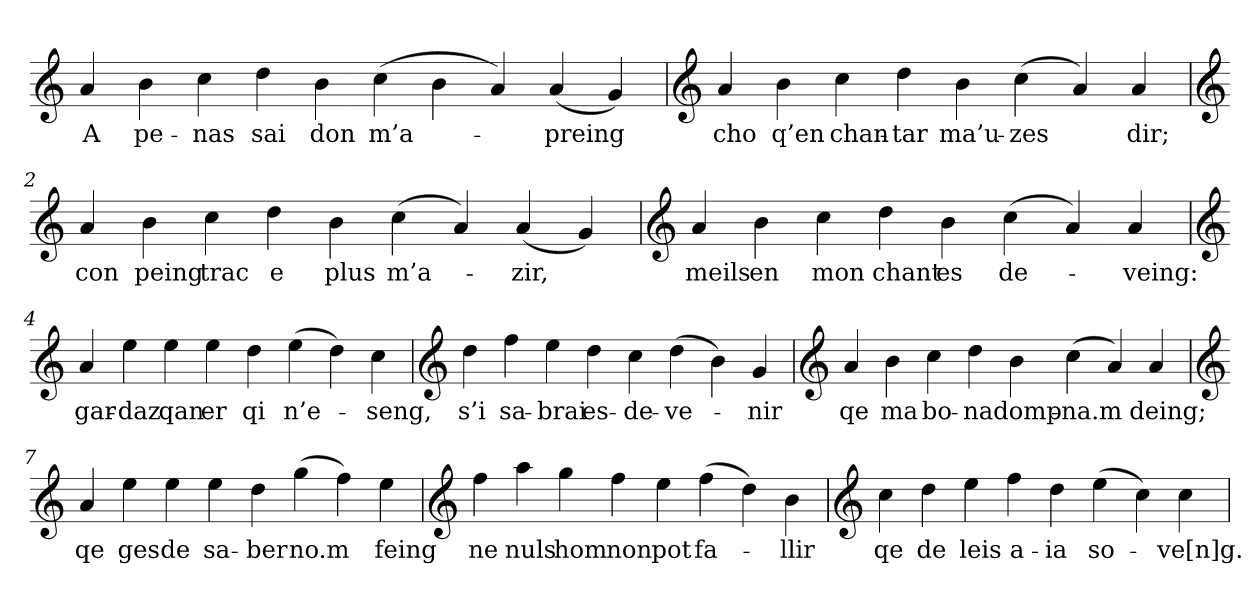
**kern	**text
*part1	*part1
*staff1	*staff1
*clefG2	*
=	=
4a	A
4b	pe-
4cc	-nas
4dd	sai
4b	don
(4cc	m’a-
4b	.
4a)	.
(4a	-preing
4g)	.
=1	=1
*clefG2	*
4a	cho
4b	q’en
4cc	chan-
4dd	-tar
4b	ma’u-
(4cc	-zes
4a)	.
4a	dir;
=2	=2
*clefG2	*
4a	con
4b	peing
4cc	trac
4dd	e
4b	plus
(4cc	m’a-
4a)	.
(4a	-zir,
4g)	.
=3	=3
*clefG2	*
4a	meils
4b	en
4cc	mon
4dd	chant
4b	es
(4cc	de-
4a)	.
4a	-veing:
=4	=4
*clefG2	*
4a	gar-
4ee	-daz
4ee	qan
4ee	er
4dd	qi
(4ee	n’e-
4dd)	.
4cc	-seng,
=5	=5
*clefG2	*
4dd	s’i
4ff	sa-
4ee	-brai
4dd	es-
4cc	-de-
(4dd	-ve-
4b)	.
4g	-nir
=6	=6
*clefG2	*
4a	qe
4b	ma
4cc	bo-
4dd	-na
4b	domp-
(4cc	-na.m
4a)	.
4a	deing;
=7	=7
*clefG2	*
4a	qe
4ee	ges
4ee	de
4ee	sa-
4dd	-ber
(4gg	no.m
4ff)	.
4ee	feing
=8	=8
*clefG2	*
4ff	ne
4aa	nuls
4gg	hom
4ff	non
4ee	pot
(4ff	fa-
4dd)	.
4b	-llir
=9	=9
*clefG2	*
4cc	qe
4dd	de
4ee	leis
4ff	a-
4dd	-ia
(4ee	so-
4cc)	.
4cc	-ve[n]g.
=	=
*-	*-
